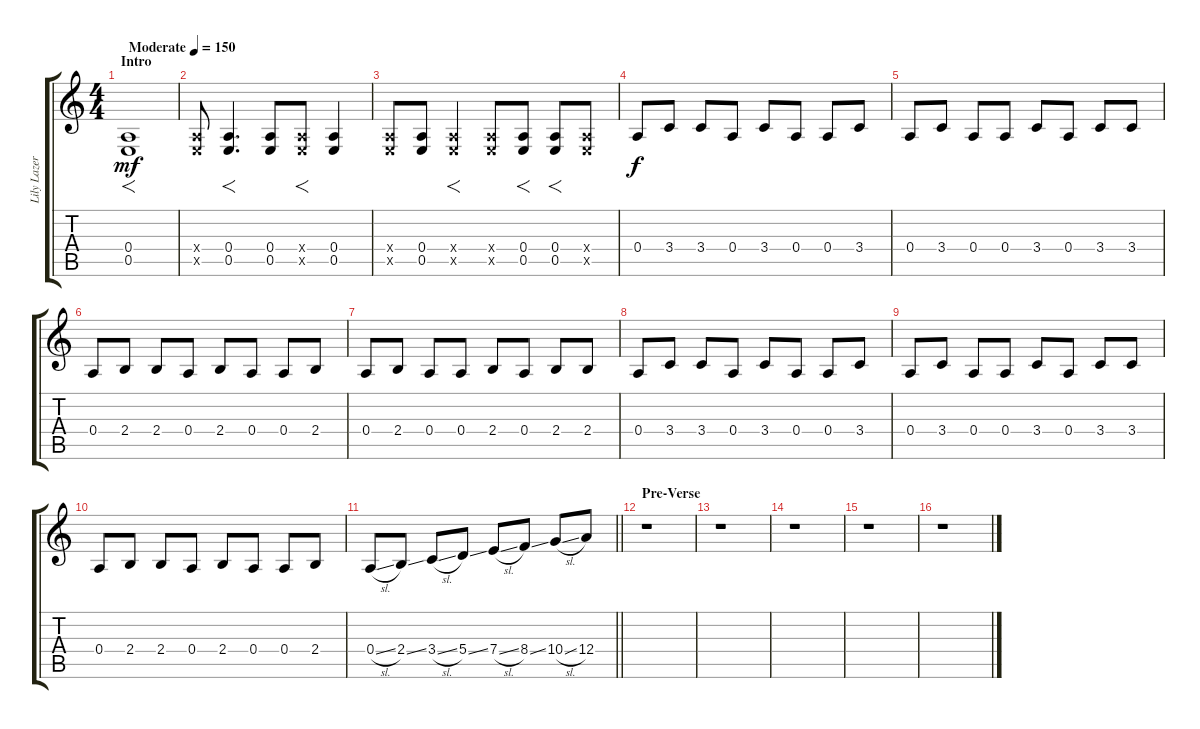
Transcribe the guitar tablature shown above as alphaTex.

\track ("Lily Lazer (Guitar)" "Lily Lazer") {instrument overdrivenguitar}
\staff {score tabs}
\tuning (B3 Gb3 D3 A2 E2 B1) {hide}
\ts (4 4)
\section ("" "Intro")
\tempo (150 "Moderate")
\clef g2
\ks c
(0.4 0.5).1{f dy mf balance 0 instrument overdrivenguitar} |
(0.4{x} 0.5{x}).8 (0.4 0.5).4{f d} (0.4 0.5).8 (0.4{x} 0.5{x}).8{f} (0.4 0.5).4 |
(0.4{x} 0.5{x}).8 (0.4 0.5).8 (0.4{x} 0.5{x}).4{f} (0.4{x} 0.5{x}).8 (0.4 0.5).8{f} (0.4 0.5).8{f} (0.4{x} 0.5{x}).8 |
0.4.8{dy f balance 8} 3.4.8 3.4.8 0.4.8 3.4.8 0.4.8 0.4.8 3.4.8 |
0.4.8 3.4.8 0.4.8 0.4.8 3.4.8 0.4.8 3.4.8 3.4.8 |
0.4.8 2.4.8 2.4.8 0.4.8 2.4.8 0.4.8 0.4.8 2.4.8 |
0.4.8 2.4.8 0.4.8 0.4.8 2.4.8 0.4.8 2.4.8 2.4.8 |
0.4.8 3.4.8 3.4.8 0.4.8 3.4.8 0.4.8 0.4.8 3.4.8 |
0.4.8 3.4.8 0.4.8 0.4.8 3.4.8 0.4.8 3.4.8 3.4.8 |
0.4.8 2.4.8 2.4.8 0.4.8 2.4.8 0.4.8 0.4.8 2.4.8 |
\barLineRight lightlight
0.4{sl}.8 2.4{ss}.8 3.4{sl}.8 5.4{ss}.8 7.4{sl}.8 8.4{ss}.8 10.4{sl}.8 12.4.8 |
\section ("" "Pre-Verse")
r.1 |
r.1 |
r.1 |
r.1 |
r.1
